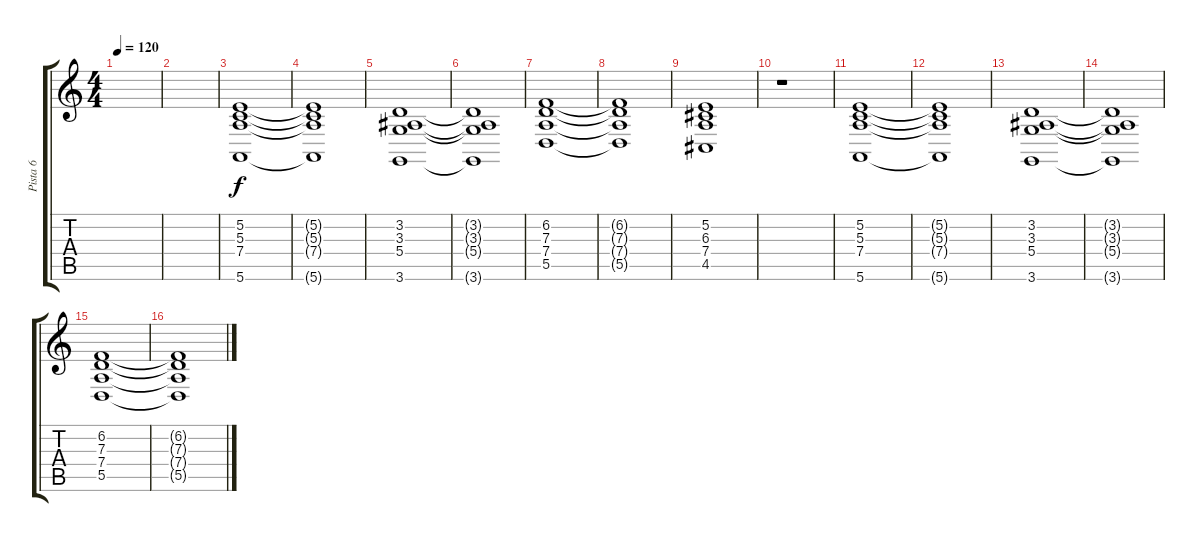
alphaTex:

\track ("Pista 6" "Pista 6") {instrument stringensemble1}
\staff {score tabs}
\tuning (E4 B3 G3 D3 A2 E2) {hide}
\ts (4 4)
\tempo 120
\clef g2
\ks c
|
|
(5.2 5.3 7.4 5.6).1{instrument stringensemble1} |
(5.2{t} 5.3{t} 7.4{t} 5.6{t}).1 |
(3.2 3.3 5.4 3.6).1 |
(3.2{t} 3.3{t} 5.4{t} 3.6{t}).1 |
(6.2 7.3 7.4 5.5).1 |
(6.2{t} 7.3{t} 7.4{t} 5.5{t}).1 |
(5.2 6.3 7.4 4.5).1 |
r.1 |
(5.2 5.3 7.4 5.6).1{instrument stringensemble1} |
(5.2{t} 5.3{t} 7.4{t} 5.6{t}).1 |
(3.2 3.3 5.4 3.6).1 |
(3.2{t} 3.3{t} 5.4{t} 3.6{t}).1 |
(6.2 7.3 7.4 5.5).1 |
(6.2{t} 7.3{t} 7.4{t} 5.5{t}).1
